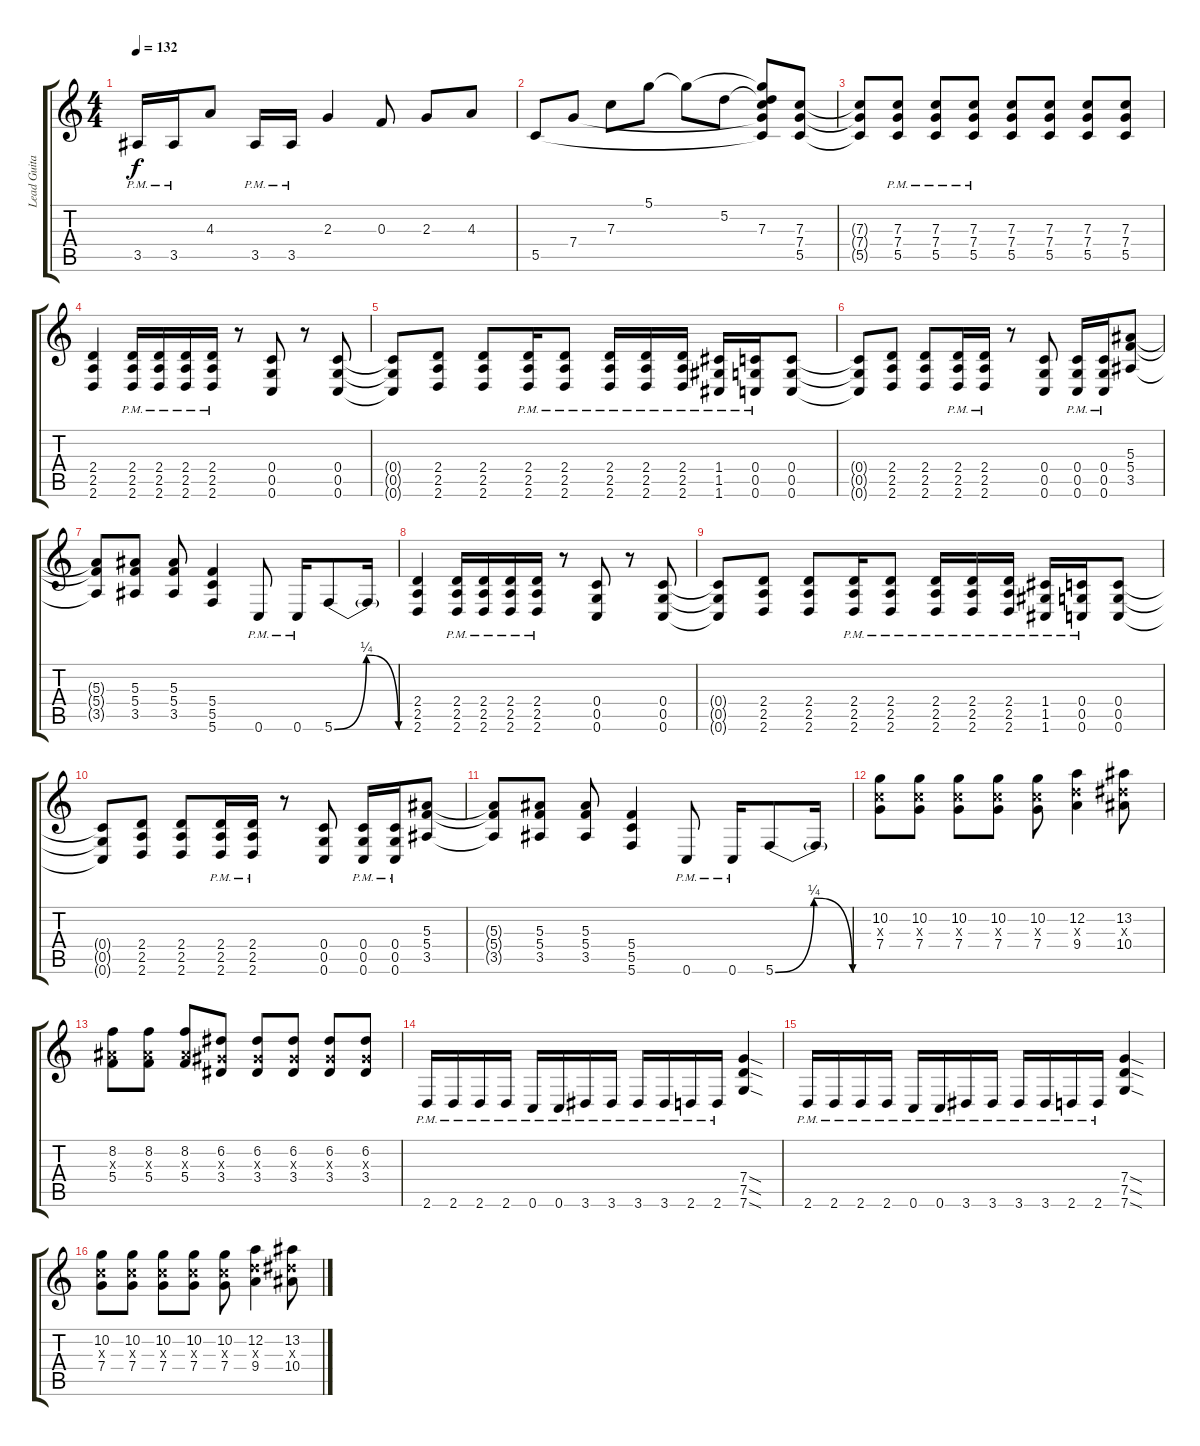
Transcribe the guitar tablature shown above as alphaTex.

\track ("Lead Guitar" "Lead Guita") {instrument distortionguitar}
\staff {score tabs}
\tuning (D4 A3 F3 C3 G2 C2) {hide}
\ts (4 4)
\tempo 132
\clef g2
\ks c
3.5{pm}.16{dy f} 3.5{pm}.16 4.3.8 3.5{pm}.16 3.5{pm}.16 2.3.4 0.3.8 2.3.8 4.3.8 |
5.5.8 7.4.8 7.3.8 5.1.8 5.1{t}.8 5.2.8 (5.1{t} 5.2{t} 7.3 7.4{t} 5.5{t}).8 (7.3 7.4 5.5).8 |
(7.3{t} 7.4{t} 5.5{t}).8 (7.3{pm} 7.4{pm} 5.5{pm}).8 (7.3{pm} 7.4{pm} 5.5{pm}).8 (7.3{pm} 7.4{pm} 5.5{pm}).8 (7.3 7.4 5.5).8 (7.3 7.4 5.5).8 (7.3 7.4 5.5).8 (7.3 7.4 5.5).8 |
(2.4 2.5 2.6).4 (2.4{pm} 2.5{pm} 2.6{pm}).16 (2.4{pm} 2.5{pm} 2.6{pm}).16 (2.4{pm} 2.5{pm} 2.6{pm}).16 (2.4{pm} 2.5{pm} 2.6{pm}).16 r.8 (0.4 0.5 0.6).8 r.8 (0.4 0.5 0.6).8 |
(0.4{t} 0.5{t} 0.6{t}).8 (2.4 2.5 2.6).8 (2.4 2.5 2.6).8 (2.4{pm} 2.5{pm} 2.6{pm}).16 (2.4{pm} 2.5{pm} 2.6{pm}).8 (2.4{pm} 2.5{pm} 2.6{pm}).16 (2.4{pm} 2.5{pm} 2.6{pm}).16 (2.4{pm} 2.5{pm} 2.6{pm}).16 (1.4{pm} 1.5{pm} 1.6{pm}).16 (0.4{pm} 0.5{pm} 0.6{pm}).16 (0.4 0.5 0.6).8 |
(0.4{t} 0.5{t} 0.6{t}).8 (2.4 2.5 2.6).8 (2.4 2.5 2.6).8 (2.4{pm} 2.5{pm} 2.6{pm}).16 (2.4{pm} 2.5{pm} 2.6{pm}).16 r.8 (0.4 0.5 0.6).8 (0.4{pm} 0.5{pm} 0.6{pm}).16 (0.4{pm} 0.5{pm} 0.6{pm}).16 (5.3 5.4 3.5).8 |
(5.3{t} 5.4{t} 3.5{t}).8 (5.3 5.4 3.5).8 (5.3 5.4 3.5).8 (5.4 5.5 5.6).4 0.6{pm}.8 0.6{pm}.16 5.6{be (bendrelease 0 0 15 1 45 1 60 0)}.8 5.6{t}.16 |
(2.4 2.5 2.6).4 (2.4{pm} 2.5{pm} 2.6{pm}).16 (2.4{pm} 2.5{pm} 2.6{pm}).16 (2.4{pm} 2.5{pm} 2.6{pm}).16 (2.4{pm} 2.5{pm} 2.6{pm}).16 r.8 (0.4 0.5 0.6).8 r.8 (0.4 0.5 0.6).8 |
(0.4{t} 0.5{t} 0.6{t}).8 (2.4 2.5 2.6).8 (2.4 2.5 2.6).8 (2.4{pm} 2.5{pm} 2.6{pm}).16 (2.4{pm} 2.5{pm} 2.6{pm}).8 (2.4{pm} 2.5{pm} 2.6{pm}).16 (2.4{pm} 2.5{pm} 2.6{pm}).16 (2.4{pm} 2.5{pm} 2.6{pm}).16 (1.4{pm} 1.5{pm} 1.6{pm}).16 (0.4{pm} 0.5{pm} 0.6{pm}).16 (0.4 0.5 0.6).8 |
(0.4{t} 0.5{t} 0.6{t}).8 (2.4 2.5 2.6).8 (2.4 2.5 2.6).8 (2.4{pm} 2.5{pm} 2.6{pm}).16 (2.4{pm} 2.5{pm} 2.6{pm}).16 r.8 (0.4 0.5 0.6).8 (0.4{pm} 0.5{pm} 0.6{pm}).16 (0.4{pm} 0.5{pm} 0.6{pm}).16 (5.3 5.4 3.5).8 |
(5.3{t} 5.4{t} 3.5{t}).8 (5.3 5.4 3.5).8 (5.3 5.4 3.5).8 (5.4 5.5 5.6).4 0.6{pm}.8 0.6{pm}.16 5.6{be (bendrelease 0 0 15 1 45 1 60 0)}.8 5.6{t}.16 |
(10.2 7.3{x} 7.4).8 (10.2 7.3{x} 7.4).8 (10.2 7.3{x} 7.4).8 (10.2 7.3{x} 7.4).8 (10.2 7.3{x} 7.4).8 (12.2 9.3{x} 9.4).4 (13.2 10.3{x} 10.4).8 |
(8.2 5.3{x} 5.4).8 (8.2 5.3{x} 5.4).8 (8.2 5.3{x} 5.4).8 (6.2 3.3{x} 3.4).8 (6.2 3.3{x} 3.4).8 (6.2 3.3{x} 3.4).8 (6.2 3.3{x} 3.4).8 (6.2 3.3{x} 3.4).8 |
2.6{pm}.16 2.6{pm}.16 2.6{pm}.16 2.6{pm}.16 0.6{pm}.16 0.6{pm}.16 3.6{pm}.16 3.6{pm}.16 3.6{pm}.16 3.6{pm}.16 2.6{pm}.16 2.6{pm}.16 (7.4{sod} 7.5{sod} 7.6{sod}).4 |
2.6{pm}.16 2.6{pm}.16 2.6{pm}.16 2.6{pm}.16 0.6{pm}.16 0.6{pm}.16 3.6{pm}.16 3.6{pm}.16 3.6{pm}.16 3.6{pm}.16 2.6{pm}.16 2.6{pm}.16 (7.4{sod} 7.5{sod} 7.6{sod}).4 |
(10.2 7.3{x} 7.4).8 (10.2 7.3{x} 7.4).8 (10.2 7.3{x} 7.4).8 (10.2 7.3{x} 7.4).8 (10.2 7.3{x} 7.4).8 (12.2 9.3{x} 9.4).4 (13.2 10.3{x} 10.4).8
